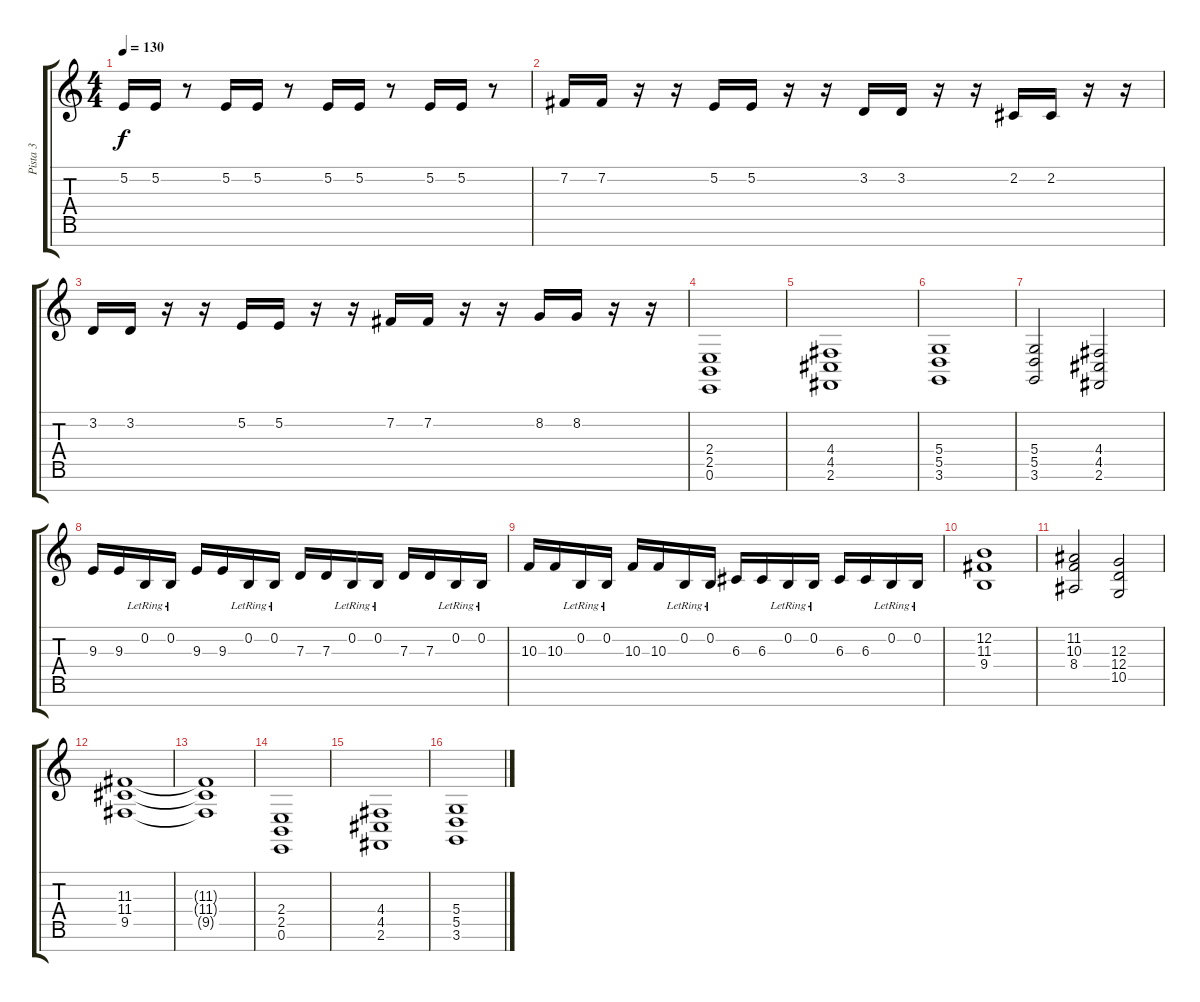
\track ("Pista 3" "Pista 3") {instrument lead1square}
\staff {score tabs}
\tuning (E4 B3 G3 D3 A2 E2 B1) {hide}
\ts (4 4)
\tempo 130
\clef g2
\ks c
5.2.16{dy f} 5.2.16 r.8 5.2.16 5.2.16 r.8 5.2.16 5.2.16 r.8 5.2.16 5.2.16 r.8 |
7.2.16 7.2.16 r.16 r.16 5.2.16 5.2.16 r.16 r.16 3.2.16 3.2.16 r.16 r.16 2.2.16 2.2.16 r.16 r.16 |
3.2.16 3.2.16 r.16 r.16 5.2.16 5.2.16 r.16 r.16 7.2.16 7.2.16 r.16 r.16 8.2.16 8.2.16 r.16 r.16 |
(2.4 2.5 0.6).1{volume 11 instrument stringensemble1} |
(4.4 4.5 2.6).1 |
(5.4 5.5 3.6).1 |
(5.4 5.5 3.6).2 (4.4 4.5 2.6).2 |
9.3.16{instrument acousticgrandpiano} 9.3.16 0.2{lr}.16 0.2{lr}.16 9.3.16 9.3.16 0.2{lr}.16 0.2{lr}.16 7.3.16 7.3.16 0.2{lr}.16 0.2{lr}.16 7.3.16 7.3.16 0.2{lr}.16 0.2{lr}.16 |
10.3.16 10.3.16 0.2{lr}.16 0.2{lr}.16 10.3.16 10.3.16 0.2{lr}.16 0.2{lr}.16 6.3.16 6.3.16 0.2{lr}.16 0.2{lr}.16 6.3.16 6.3.16 0.2{lr}.16 0.2{lr}.16 |
(12.2 11.3 9.4).1{instrument stringensemble1} |
(11.2 10.3 8.4).2 (12.3 12.4 10.5).2 |
(11.3 11.4 9.5).1 |
(11.3{t} 11.4{t} 9.5{t}).1 |
(2.4 2.5 0.6).1 |
(4.4 4.5 2.6).1 |
(5.4 5.5 3.6).1
